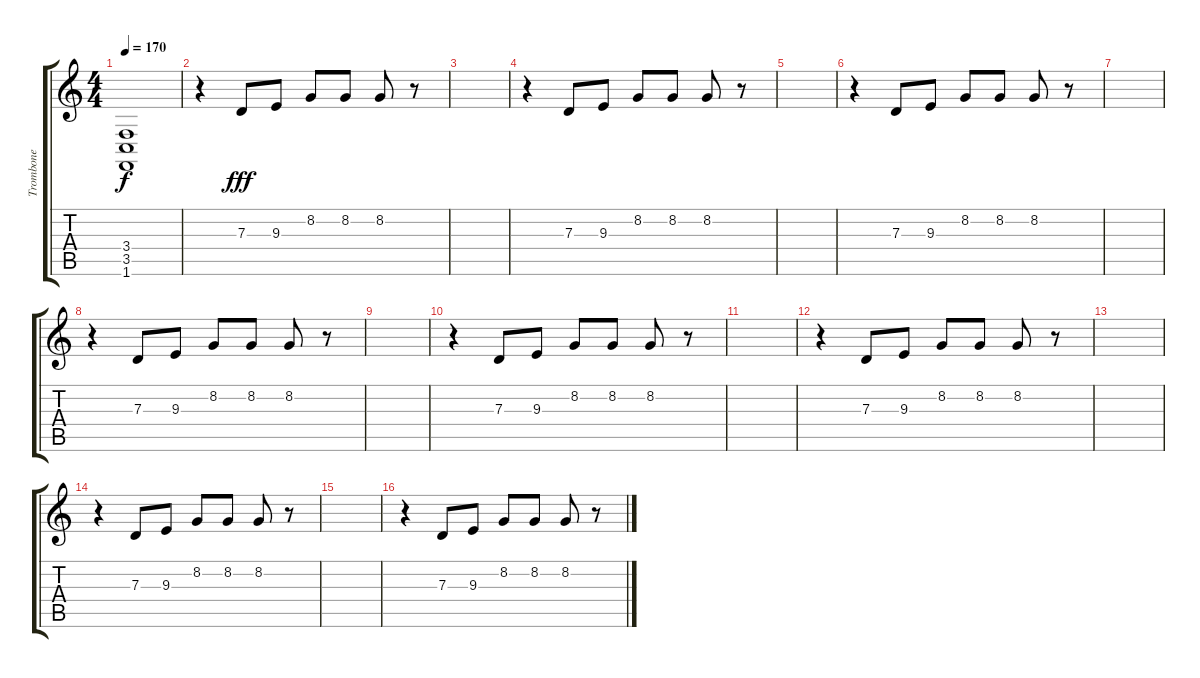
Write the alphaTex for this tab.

\track ("Trombone" "Trombone") {instrument trombone}
\staff {score tabs}
\tuning (E4 B3 G3 D3 A2 E2) {hide}
\ts (4 4)
\tempo 170
\clef g2
\ks c
(3.4{t} 3.5{t} 1.6{t}).1{dy f} |
r.4 7.3.8{dy fff} 9.3.8 8.2.8 8.2.8 8.2.8 r.8 |
|
r.4 7.3.8 9.3.8 8.2.8 8.2.8 8.2.8 r.8 |
|
r.4 7.3.8 9.3.8 8.2.8 8.2.8 8.2.8 r.8 |
|
r.4 7.3.8 9.3.8 8.2.8 8.2.8 8.2.8 r.8 |
|
r.4 7.3.8 9.3.8 8.2.8 8.2.8 8.2.8 r.8 |
|
r.4 7.3.8 9.3.8 8.2.8 8.2.8 8.2.8 r.8 |
|
r.4 7.3.8 9.3.8 8.2.8 8.2.8 8.2.8 r.8 |
|
r.4 7.3.8 9.3.8 8.2.8 8.2.8 8.2.8 r.8
